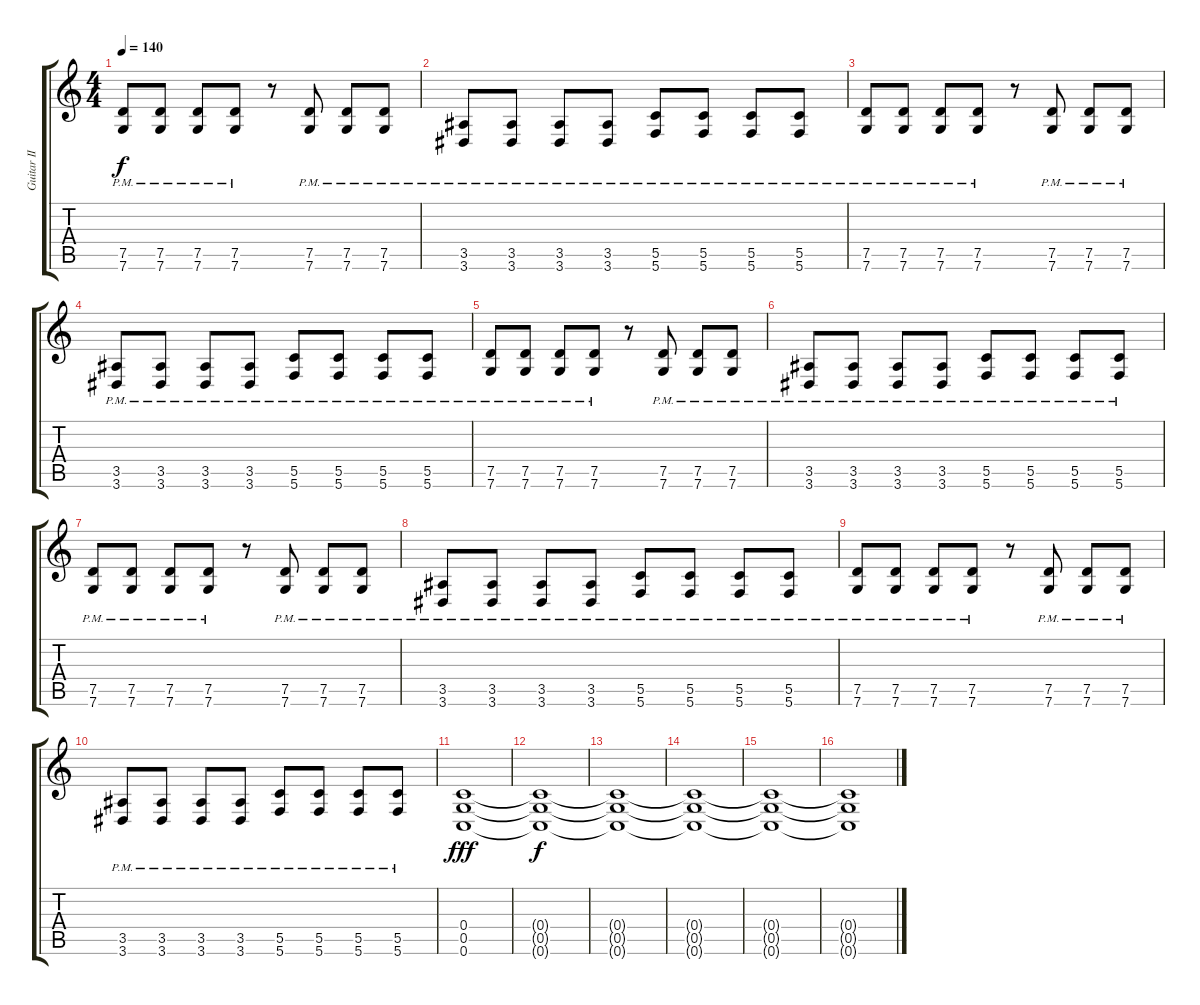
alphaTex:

\track ("Guitar II" "Guitar II") {instrument overdrivenguitar}
\staff {score tabs}
\tuning (D4 A3 F3 C3 G2 C2) {hide}
\ts (4 4)
\tempo 140
\clef g2
\ks c
(7.5{pm} 7.6{pm}).8{dy f} (7.5{pm} 7.6{pm}).8 (7.5{pm} 7.6{pm}).8 (7.5{pm} 7.6{pm}).8 r.8 (7.5{pm} 7.6{pm}).8 (7.5{pm} 7.6{pm}).8 (7.5{pm} 7.6{pm}).8 |
(3.5{pm} 3.6{pm}).8 (3.5{pm} 3.6{pm}).8 (3.5{pm} 3.6{pm}).8 (3.5{pm} 3.6{pm}).8 (5.5{pm} 5.6{pm}).8 (5.5{pm} 5.6{pm}).8 (5.5{pm} 5.6{pm}).8 (5.5{pm} 5.6{pm}).8 |
(7.5{pm} 7.6{pm}).8 (7.5{pm} 7.6{pm}).8 (7.5{pm} 7.6{pm}).8 (7.5{pm} 7.6{pm}).8 r.8 (7.5{pm} 7.6{pm}).8 (7.5{pm} 7.6{pm}).8 (7.5{pm} 7.6{pm}).8 |
(3.5{pm} 3.6{pm}).8 (3.5{pm} 3.6{pm}).8 (3.5{pm} 3.6{pm}).8 (3.5{pm} 3.6{pm}).8 (5.5{pm} 5.6{pm}).8 (5.5{pm} 5.6{pm}).8 (5.5{pm} 5.6{pm}).8 (5.5{pm} 5.6{pm}).8 |
(7.5{pm} 7.6{pm}).8 (7.5{pm} 7.6{pm}).8 (7.5{pm} 7.6{pm}).8 (7.5{pm} 7.6{pm}).8 r.8 (7.5{pm} 7.6{pm}).8 (7.5{pm} 7.6{pm}).8 (7.5{pm} 7.6{pm}).8 |
(3.5{pm} 3.6{pm}).8 (3.5{pm} 3.6{pm}).8 (3.5{pm} 3.6{pm}).8 (3.5{pm} 3.6{pm}).8 (5.5{pm} 5.6{pm}).8 (5.5{pm} 5.6{pm}).8 (5.5{pm} 5.6{pm}).8 (5.5{pm} 5.6{pm}).8 |
(7.5{pm} 7.6{pm}).8 (7.5{pm} 7.6{pm}).8 (7.5{pm} 7.6{pm}).8 (7.5{pm} 7.6{pm}).8 r.8 (7.5{pm} 7.6{pm}).8 (7.5{pm} 7.6{pm}).8 (7.5{pm} 7.6{pm}).8 |
(3.5{pm} 3.6{pm}).8 (3.5{pm} 3.6{pm}).8 (3.5{pm} 3.6{pm}).8 (3.5{pm} 3.6{pm}).8 (5.5{pm} 5.6{pm}).8 (5.5{pm} 5.6{pm}).8 (5.5{pm} 5.6{pm}).8 (5.5{pm} 5.6{pm}).8 |
(7.5{pm} 7.6{pm}).8 (7.5{pm} 7.6{pm}).8 (7.5{pm} 7.6{pm}).8 (7.5{pm} 7.6{pm}).8 r.8 (7.5{pm} 7.6{pm}).8 (7.5{pm} 7.6{pm}).8 (7.5{pm} 7.6{pm}).8 |
(3.5{pm} 3.6{pm}).8 (3.5{pm} 3.6{pm}).8 (3.5{pm} 3.6{pm}).8 (3.5{pm} 3.6{pm}).8 (5.5{pm} 5.6{pm}).8 (5.5{pm} 5.6{pm}).8 (5.5{pm} 5.6{pm}).8 (5.5{pm} 5.6{pm}).8 |
(0.4 0.5 0.6).1{dy fff volume 14} |
(0.4{t} 0.5{t} 0.6{t}).1{dy f} |
(0.4{t} 0.5{t} 0.6{t}).1 |
(0.4{t} 0.5{t} 0.6{t}).1 |
(0.4{t} 0.5{t} 0.6{t}).1 |
(0.4{t} 0.5{t} 0.6{t}).1
